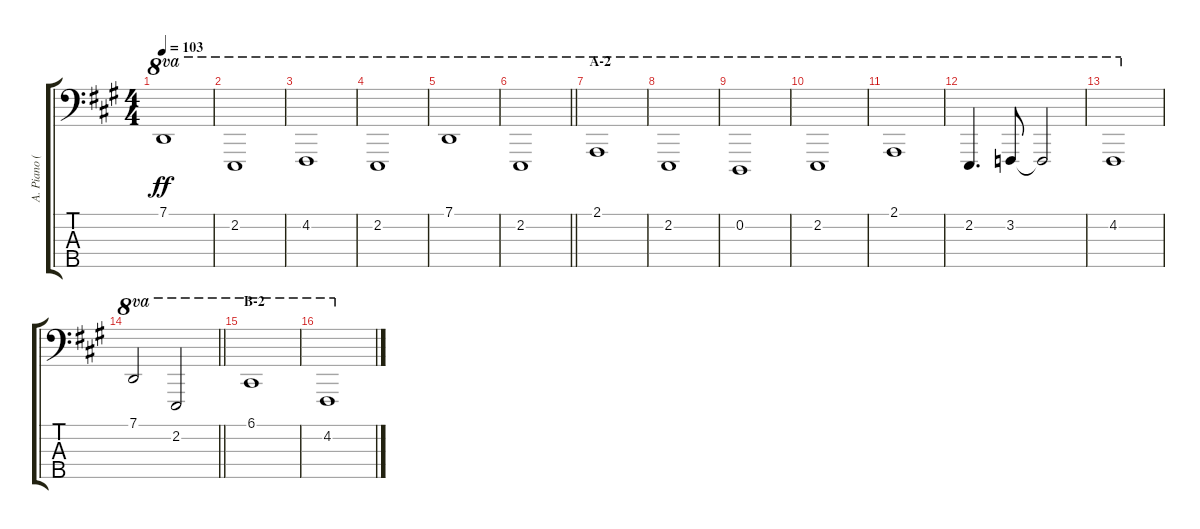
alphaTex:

\track ("A. Piano (Left Hand)" "A. Piano (") {instrument acousticgrandpiano}
\staff {score tabs}
\tuning (G2 D2 A1 E1 B0) {hide}
\ts (4 4)
\tempo 103
\clef f4
\ks a
7.1.1{ot 8va dy ff} |
2.2.1{ot 8va} |
4.2.1{ot 8va} |
2.2.1{ot 8va} |
7.1.1{ot 8va} |
\barLineRight lightlight
2.2.1{ot 8va} |
\section ("" "A-2")
2.1.1{ot 8va} |
2.2.1{ot 8va} |
0.2.1{ot 8va} |
2.2.1{ot 8va} |
2.1.1{ot 8va} |
2.2.4{d ot 8va} 3.2.8{ot 8va} 3.2{t}.2{ot 8va} |
4.2.1{ot 8va} |
\barLineRight lightlight
7.1.2{ot 8va} 2.2.2{ot 8va} |
\section ("" "B-2")
6.1.1{ot 8va} |
4.2.1{ot 8va}
